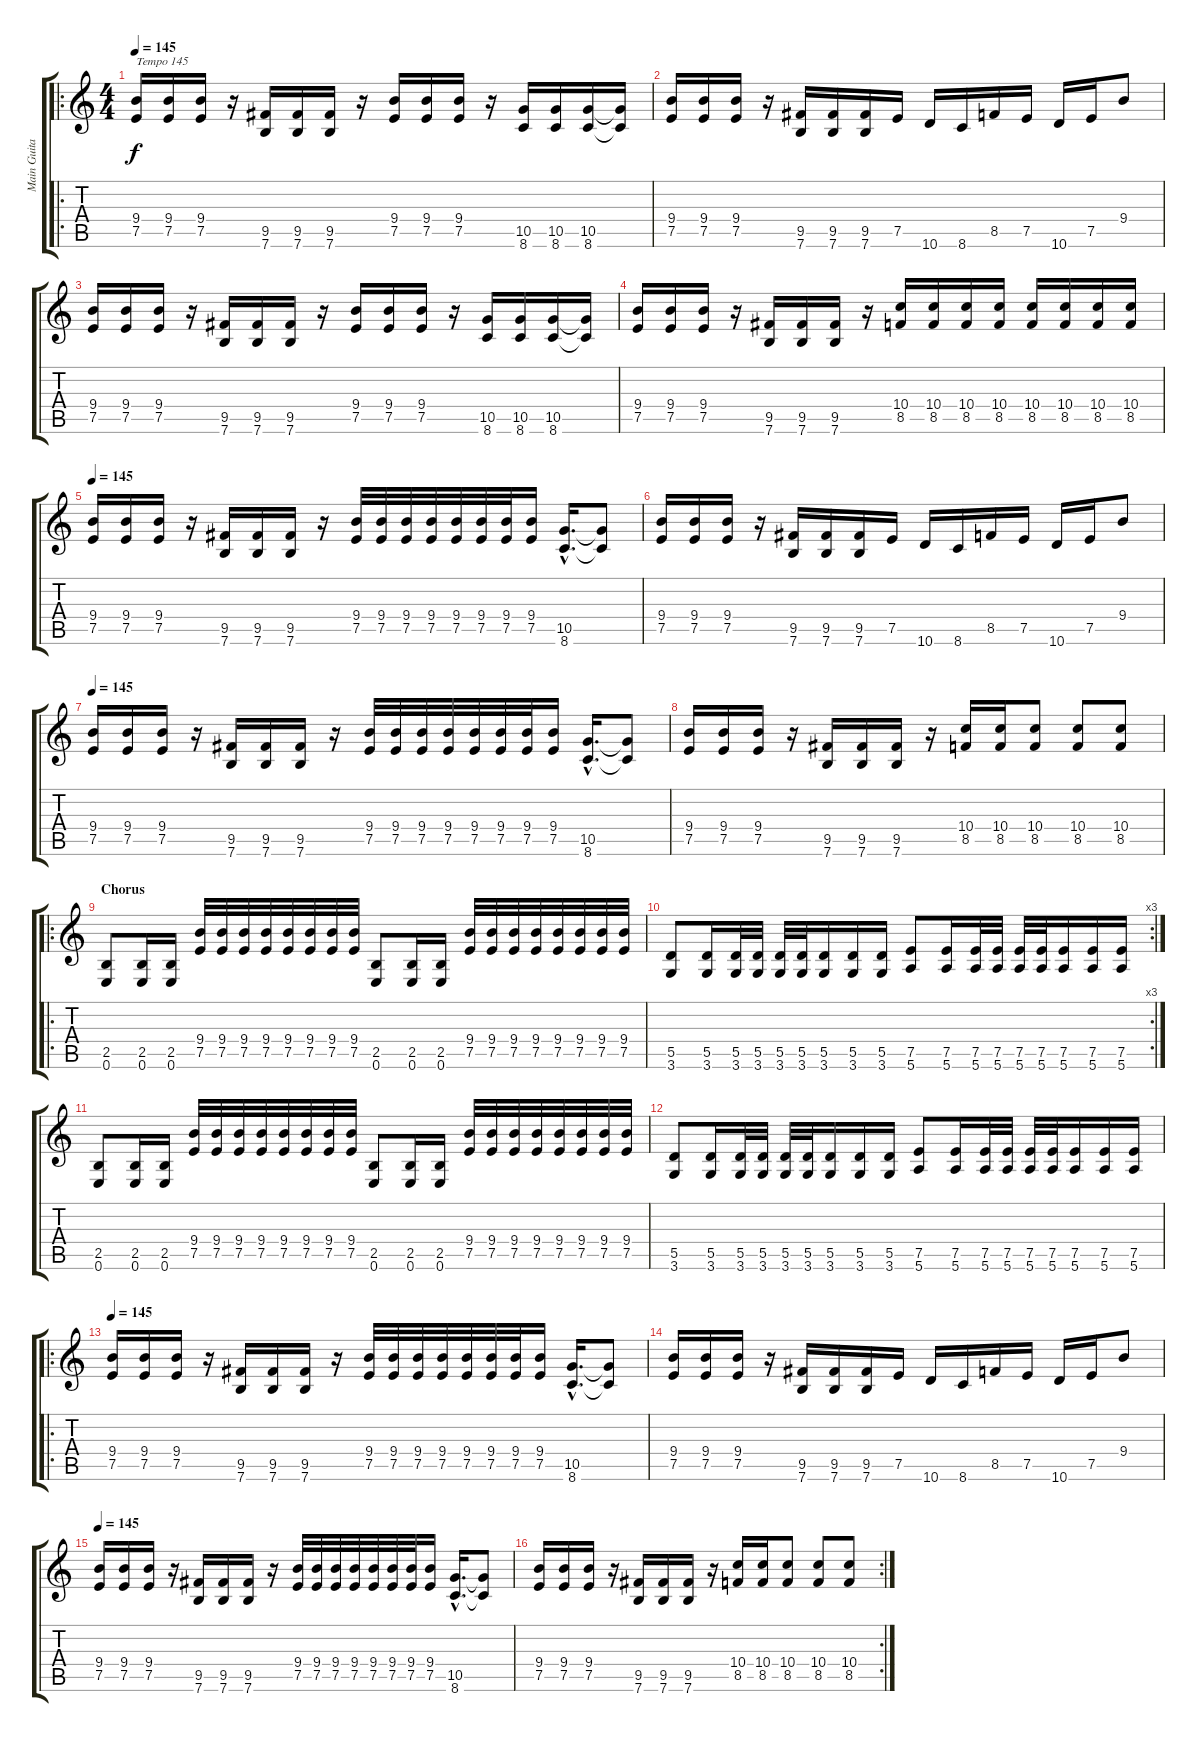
\track ("Main Guitar " "Main Guita") {instrument electricguitarclean}
\staff {score tabs}
\tuning (E4 B3 G3 D3 A2 E2) {hide}
\ro
\ts (4 4)
\tempo 145
\clef g2
\ks c
(9.4 7.5).16{txt "Tempo 145" dy f} (9.4 7.5).16 (9.4 7.5).16 r.16 (9.5 7.6).16 (9.5 7.6).16 (9.5 7.6).16 r.16 (9.4 7.5).16 (9.4 7.5).16 (9.4 7.5).16 r.16 (10.5 8.6).16 (10.5 8.6).16 (10.5 8.6).16 (10.5{t} 8.6{t}).16 |
(9.4 7.5).16 (9.4 7.5).16 (9.4 7.5).16 r.16 (9.5 7.6).16 (9.5 7.6).16 (9.5 7.6).16 7.5.16 10.6.16 8.6.16 8.5.16 7.5.16 10.6.16 7.5.16 9.4.8 |
(9.4 7.5).16 (9.4 7.5).16 (9.4 7.5).16 r.16 (9.5 7.6).16 (9.5 7.6).16 (9.5 7.6).16 r.16 (9.4 7.5).16 (9.4 7.5).16 (9.4 7.5).16 r.16 (10.5 8.6).16 (10.5 8.6).16 (10.5 8.6).16 (10.5{t} 8.6{t}).16 |
(9.4 7.5).16 (9.4 7.5).16 (9.4 7.5).16 r.16 (9.5 7.6).16 (9.5 7.6).16 (9.5 7.6).16 r.16 (10.4 8.5).16 (10.4 8.5).16 (10.4 8.5).16 (10.4 8.5).16 (10.4 8.5).16 (10.4 8.5).16 (10.4 8.5).16 (10.4 8.5).16 |
\tempo 145
(9.4 7.5).16 (9.4 7.5).16 (9.4 7.5).16 r.16 (9.5 7.6).16 (9.5 7.6).16 (9.5 7.6).16 r.16 (9.4 7.5).32 (9.4 7.5).32 (9.4 7.5).32 (9.4 7.5).32 (9.4 7.5).32 (9.4 7.5).32 (9.4 7.5).32 (9.4 7.5).16 (10.5{hac} 8.6{hac}).16{d} (10.5{t} 8.6{t}).8 |
(9.4 7.5).16 (9.4 7.5).16 (9.4 7.5).16 r.16 (9.5 7.6).16 (9.5 7.6).16 (9.5 7.6).16 7.5.16 10.6.16 8.6.16 8.5.16 7.5.16 10.6.16 7.5.16 9.4.8 |
\tempo 145
(9.4 7.5).16 (9.4 7.5).16 (9.4 7.5).16 r.16 (9.5 7.6).16 (9.5 7.6).16 (9.5 7.6).16 r.16 (9.4 7.5).32 (9.4 7.5).32 (9.4 7.5).32 (9.4 7.5).32 (9.4 7.5).32 (9.4 7.5).32 (9.4 7.5).32 (9.4 7.5).16 (10.5{hac} 8.6{hac}).16{d} (10.5{t} 8.6{t}).8 |
(9.4 7.5).16 (9.4 7.5).16 (9.4 7.5).16 r.16 (9.5 7.6).16 (9.5 7.6).16 (9.5 7.6).16 r.16 (10.4 8.5).16 (10.4 8.5).16 (10.4 8.5).8 (10.4 8.5).8 (10.4 8.5).8 |
\ro
\section ("" "Chorus")
(2.5 0.6).8 (2.5 0.6).16 (2.5 0.6).16 (9.4 7.5).32 (9.4 7.5).32 (9.4 7.5).32 (9.4 7.5).32 (9.4 7.5).32 (9.4 7.5).32 (9.4 7.5).32 (9.4 7.5).32 (2.5 0.6).8 (2.5 0.6).16 (2.5 0.6).16 (9.4 7.5).32 (9.4 7.5).32 (9.4 7.5).32 (9.4 7.5).32 (9.4 7.5).32 (9.4 7.5).32 (9.4 7.5).32 (9.4 7.5).32 |
\rc 3
(5.5 3.6).8 (5.5 3.6).16 (5.5 3.6).32 (5.5 3.6).32 (5.5 3.6).32 (5.5 3.6).32 (5.5 3.6).16 (5.5 3.6).16 (5.5 3.6).16 (7.5 5.6).8 (7.5 5.6).16 (7.5 5.6).32 (7.5 5.6).32 (7.5 5.6).32 (7.5 5.6).32 (7.5 5.6).16 (7.5 5.6).16 (7.5 5.6).16 |
(2.5 0.6).8 (2.5 0.6).16 (2.5 0.6).16 (9.4 7.5).32 (9.4 7.5).32 (9.4 7.5).32 (9.4 7.5).32 (9.4 7.5).32 (9.4 7.5).32 (9.4 7.5).32 (9.4 7.5).32 (2.5 0.6).8 (2.5 0.6).16 (2.5 0.6).16 (9.4 7.5).32 (9.4 7.5).32 (9.4 7.5).32 (9.4 7.5).32 (9.4 7.5).32 (9.4 7.5).32 (9.4 7.5).32 (9.4 7.5).32 |
(5.5 3.6).8 (5.5 3.6).16 (5.5 3.6).32 (5.5 3.6).32 (5.5 3.6).32 (5.5 3.6).32 (5.5 3.6).16 (5.5 3.6).16 (5.5 3.6).16 (7.5 5.6).8 (7.5 5.6).16 (7.5 5.6).32 (7.5 5.6).32 (7.5 5.6).32 (7.5 5.6).32 (7.5 5.6).16 (7.5 5.6).16 (7.5 5.6).16 |
\ro
\tempo 145
(9.4 7.5).16 (9.4 7.5).16 (9.4 7.5).16 r.16 (9.5 7.6).16 (9.5 7.6).16 (9.5 7.6).16 r.16 (9.4 7.5).32 (9.4 7.5).32 (9.4 7.5).32 (9.4 7.5).32 (9.4 7.5).32 (9.4 7.5).32 (9.4 7.5).32 (9.4 7.5).16 (10.5{hac} 8.6{hac}).16{d} (10.5{t} 8.6{t}).8 |
(9.4 7.5).16 (9.4 7.5).16 (9.4 7.5).16 r.16 (9.5 7.6).16 (9.5 7.6).16 (9.5 7.6).16 7.5.16 10.6.16 8.6.16 8.5.16 7.5.16 10.6.16 7.5.16 9.4.8 |
\tempo 145
(9.4 7.5).16 (9.4 7.5).16 (9.4 7.5).16 r.16 (9.5 7.6).16 (9.5 7.6).16 (9.5 7.6).16 r.16 (9.4 7.5).32 (9.4 7.5).32 (9.4 7.5).32 (9.4 7.5).32 (9.4 7.5).32 (9.4 7.5).32 (9.4 7.5).32 (9.4 7.5).16 (10.5{hac} 8.6{hac}).16{d} (10.5{t} 8.6{t}).8 |
\rc 2
(9.4 7.5).16 (9.4 7.5).16 (9.4 7.5).16 r.16 (9.5 7.6).16 (9.5 7.6).16 (9.5 7.6).16 r.16 (10.4 8.5).16 (10.4 8.5).16 (10.4 8.5).8 (10.4 8.5).8 (10.4 8.5).8
